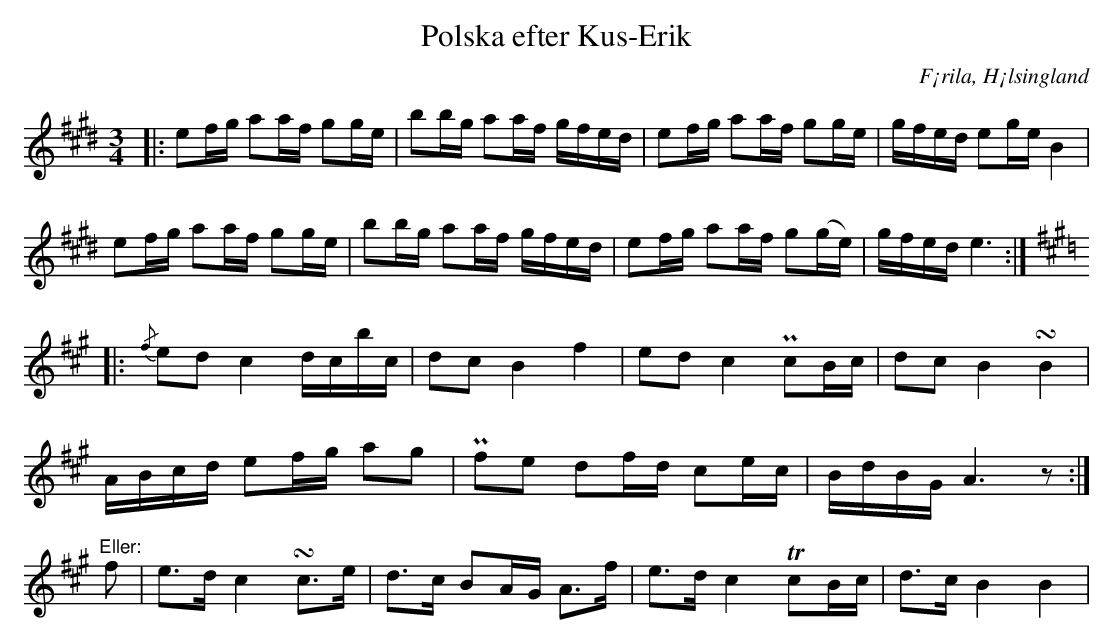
X:1
T: Polska efter Kus-Erik
O: F¡rila, H¡lsingland
M: 3/4
L: 1/16
K: E
|: e2fg a2af g2ge | b2bg a2af gfed | e2fg a2af g2ge | gfed e2ge B4 |
   e2fg a2af g2ge | b2bg a2af gfed | e2fg a2af g2(ge) | gfed e6 :|
K: A
             |: {/f}e2d2 c4   dcbc    | d2c2  B4   f4    | e2d2  c4 Pc2Bc  | d2c2  B4 !turn!B4 |
                ABcd     e2fg a2g2        | Pf2e2 d2fd c2ec  | BdBG  A6 z2    :|
"^Eller:" f2 |  e2>d2    c4   !turn!c2>e2 | d2>c2 B2AG A2>f2 | e2>d2 c4 Tc2Bc  | d2>c2 B4 B4       |
